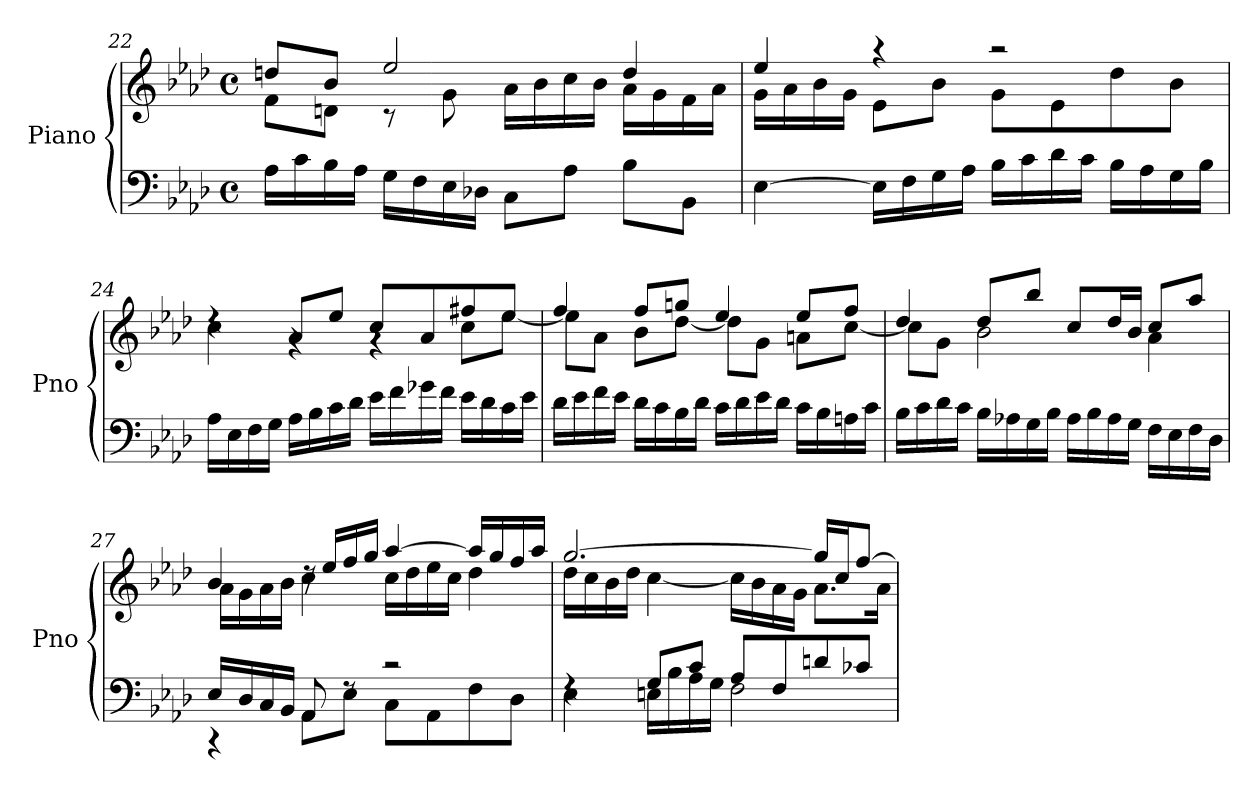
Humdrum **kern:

**kern	**kern
*part1	*part1
*staff2	*staff1
*I"Piano	*
*I'Pno	*
!!LO:LB:g=z
*clefF4	*clefG2
*k[b-e-a-d-]	*k[b-e-a-d-]
*M4/4	*M4/4
*met(c)	*met(c)
=22	=22
*	*^
16A-\LL	8ddn/L	8f\L
16c\	.	.
16B-\	8b-/J	8dn\J
16A-\JJ	.	.
16G\LL	2ee-/	8r
16F\	.	.
16E-\	.	8g\
16D-X\JJ	.	.
8C\L	.	16a-\LL
.	.	16b-\
8A-\J	.	16cc\
.	.	16b-\JJ
8B-\L	4dd/	16a-\LL
.	.	16g\
8BB-\J	.	16f\
.	.	16a-\JJ
=23	=23	=23
[4E-\	4ee-/	16g\LL
.	.	16a-\
.	.	16b-\
.	.	16g\JJ
16E-\LL]	4r	8e-\L
16F\	.	.
16G\	.	8b-\J
16A-\JJ	.	.
16B-\LL	2r	8g\L
16c\	.	.
16d-\	.	8e-\
16c\JJ	.	.
16B-\LL	.	8dd-\
16A-\	.	.
16G\	.	8b-\J
16B-\JJ	.	.
!!LO:LB:g=z	!!
=24	=24	=24
16A-\LL	4rdd	4cc\
16E-\	.	.
16F\	.	.
16G\JJ	.	.
16A-\LL	8a-/L	4rg
16B-\	.	.
16c\	8ee-/J	.
16d-\JJ	.	.
16e-\LL	8cc/L	4rg
16f\	.	.
16g-X\	8a-/	.
16f\JJ	.	.
16e-\LL	8ff#Xi/	8cc\L
16d-\	.	.
16c\	8ee-/J	[8ee-\J
16e-\JJ	.	.
!!LO:LB:g=z	!!
=25	=25	=25
16d-\LL	4ff/	8ee-\L]
16e-\	.	.
16f\	.	8a-\J
16e-\JJ	.	.
16d-\LL	8ff/L	8b-\L
16c\	.	.
16B-\	8ggn/J	[8dd-\J
16d-\JJ	.	.
16c\LL	4ee-/	8dd-\L]
16d-\	.	.
16e-\	.	8g\J
16d-\JJ	.	.
16c\LL	8ee-/L	8an\L
16B-\	.	.
16An\	8ff/J	[8cc\J
16c\JJ	.	.
=26	=26	=26
16B-\LL	4dd-/	8cc\L]
16c\	.	.
16d-\	.	8g\J
16c\JJ	.	.
16B-\LL	8dd-/L	2b-\
16A-X\	.	.
16G\	8bb-/J	.
16B-\JJ	.	.
16A-\LL	8cc/L	.
16B-\	.	.
16A-\	16dd-/L	.
16G\JJ	16b-/JJ	.
16F\LL	8cc/L	4a-\
16E-\	.	.
16F\	8aa-/J	.
16D-\JJ	.	.
!!LO:LB:g=z	!!
=27	=27	=27
*^	*	*
16E-/LL	4r	4b-/	16a-\LL
16D-/	.	.	16g\
16C/	.	.	16a-\
16BB-/JJ	.	.	16b-\JJ
8AA-/	8AA-\L	16rdd	4cc\
.	.	16ee-/LL	.
8rF	8E-\J	16ff/	.
.	.	16gg/JJ	.
2r	8C\L	[4aa-/	16cc\LL
.	.	.	16dd-\
.	8AA-\	.	16ee-\
.	.	.	16cc\JJ
.	8F\	16aa-/LL]	4dd-\
.	.	16gg/	.
.	8D-\J	16ff/	.
.	.	16aa-/JJ	.
=28	=28	=28	=28
4rF	4E-\	[2.gg/	16dd-\LL
.	.	.	16cc\
.	.	.	16b-\
.	.	.	16dd-\JJ
8G/L	16En\LL	.	[4cc\
.	16B-\	.	.
8c/J	16A-\	.	.
.	16G\JJ	.	.
8A-/L	2F\	.	16cc\LL]
.	.	.	16b-\
8F/	.	.	16a-\
.	.	.	16g\JJ
8dn/	.	16gg/LL]	8.a-\L
.	.	16cc/J	.
8c-Xi/J	.	[8ff/J	.
.	.	.	16a-\Jk
*v	*v	*	*
*	*v	*v
=	=
*-	*-
